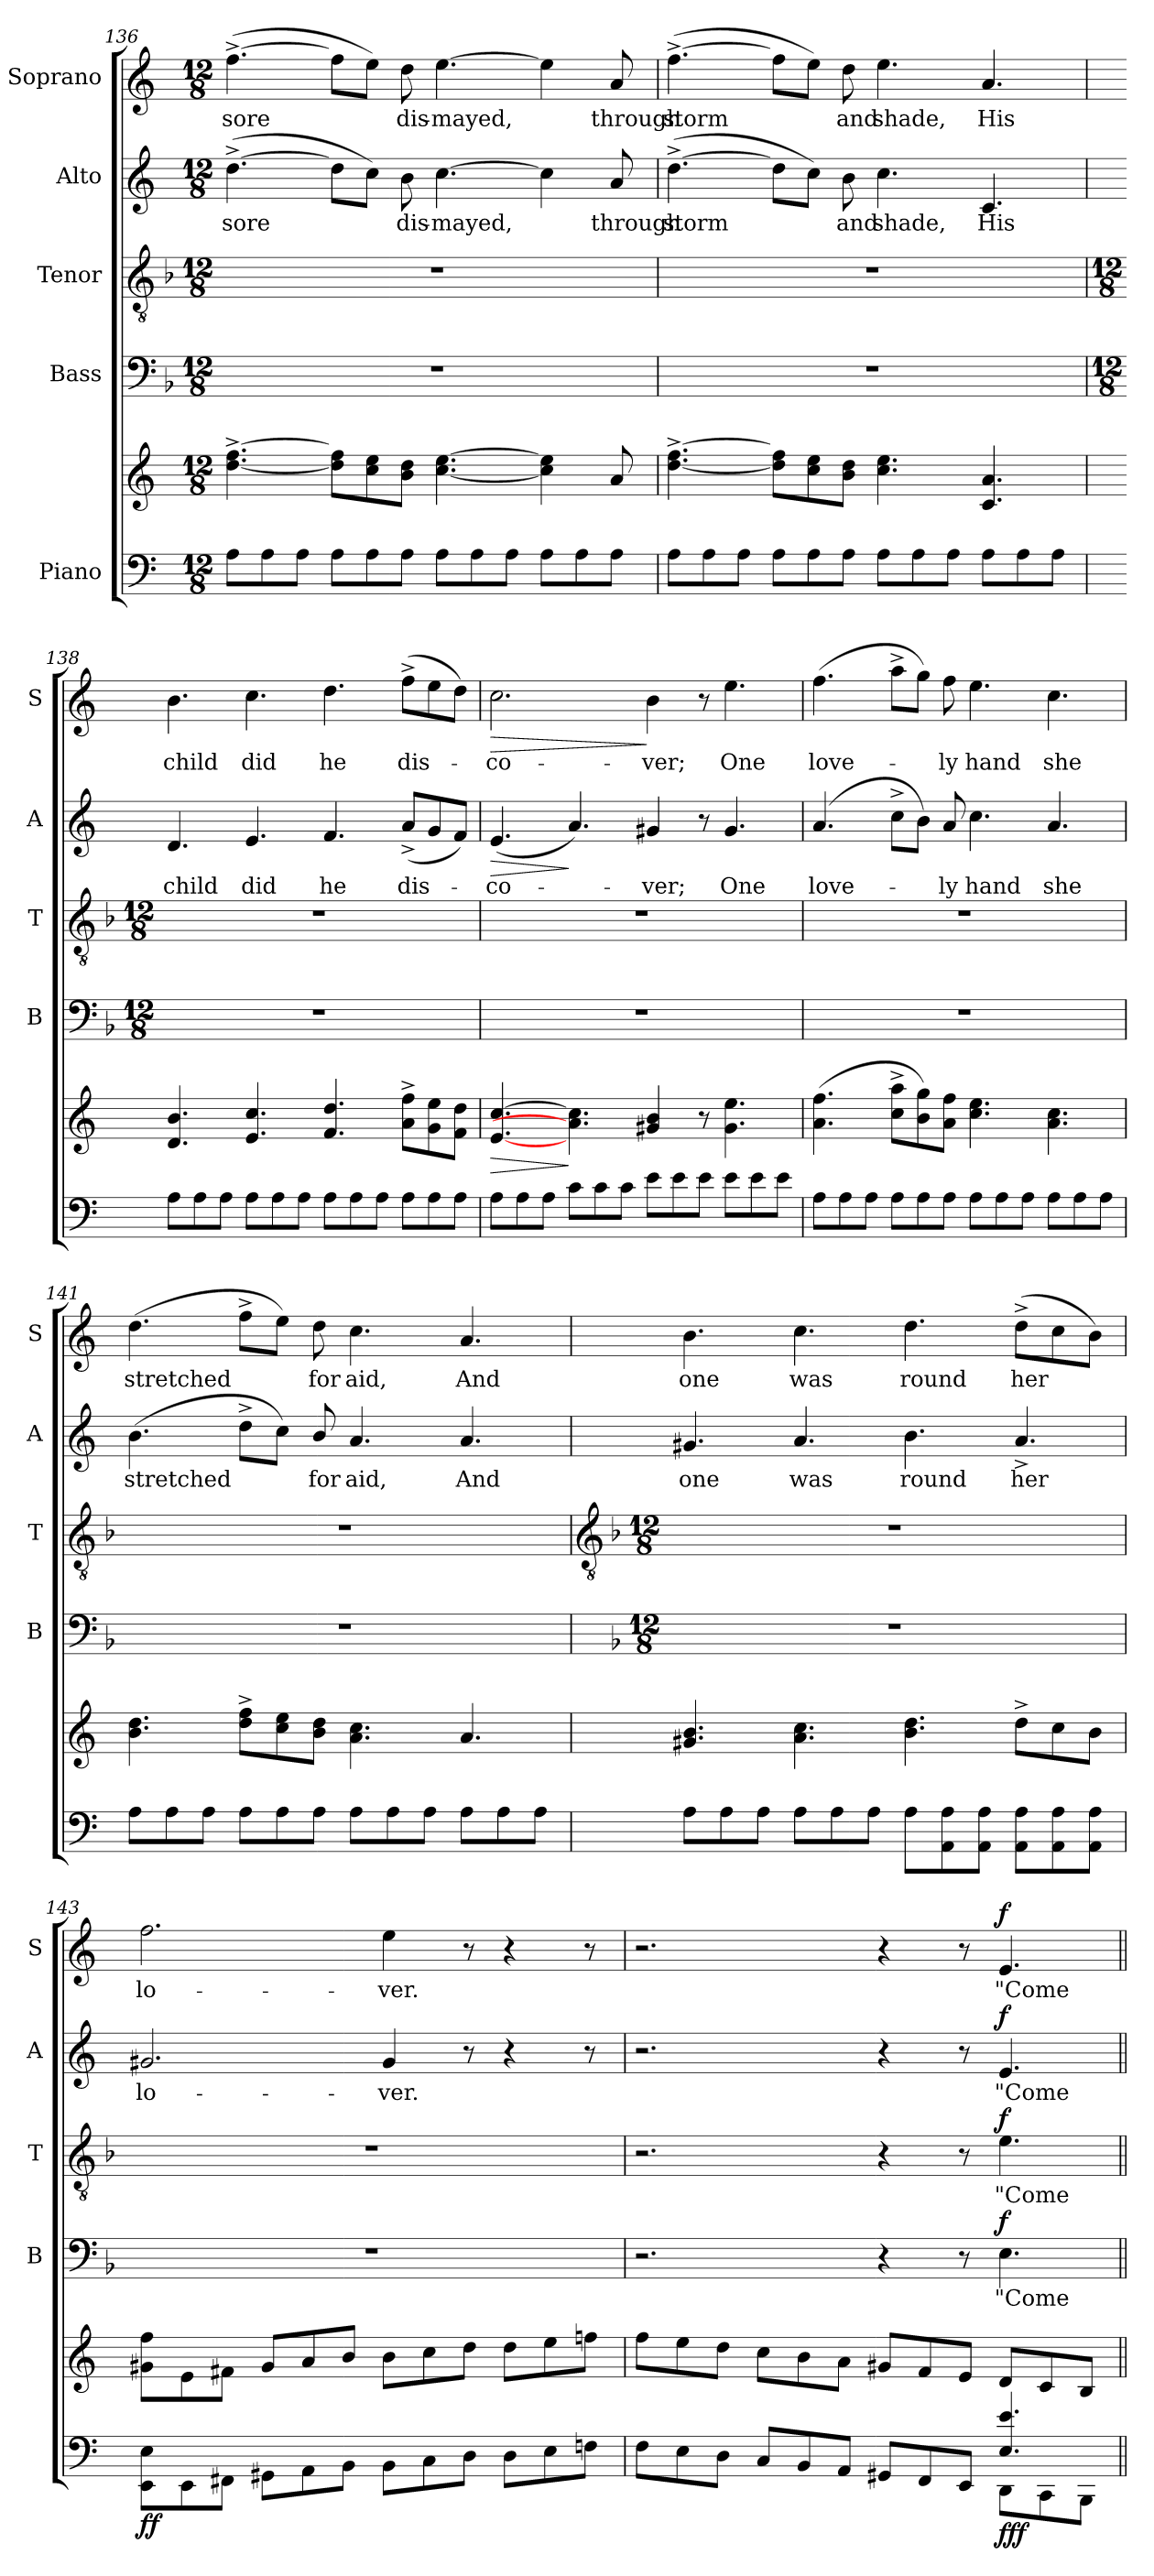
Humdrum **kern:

**kern	**kern	**dynam	**kern	**text	**dynam	**kern	**text	**dynam	**kern	**text	**dynam	**kern	**text	**dynam
*part5	*part5	*part5	*part4	*part4	*part4	*part3	*part3	*part3	*part2	*part2	*part2	*part1	*part1	*part1
*staff6	*staff5	*staff5/6	*staff4	*staff4	*staff4	*staff3	*staff3	*staff3	*staff2	*staff2	*staff2	*staff1	*staff1	*staff1
*I"Piano	*	*	*I"Bass	*	*	*I"Tenor	*	*	*I"Alto	*	*	*I"Soprano	*	*
*	*	*	*I'B	*	*	*I'T	*	*	*I'A	*	*	*I'S	*	*
*clefF4	*clefG2	*	*clefF4	*	*	*clefGv2	*	*	*clefG2	*	*	*clefG2	*	*
*k[]	*k[]	*	*k[b-]	*	*	*k[b-]	*	*	*k[]	*	*	*k[]	*	*
*C:	*C:	*	*F:	*	*	*F:	*	*	*C:	*	*	*C:	*	*
*M12/8	*M12/8	*	*M12/8	*	*	*M12/8	*	*	*M12/8	*	*	*M12/8	*	*
=136	=136	=136	=136	=136	=136	=136	=136	=136	=136	=136	=136	=136	=136	=136
!	!	!LO:DY:b=2	!	!	!	!	!	!	!	!LO:LY:b	!	!	!LO:LY:b	!
!	!	!LO:DY:n=1:b	!	!	!	!	!	!	!	!	!	!	!	!
8AL	[4.dd^ [4.ff^	mf mf	1.r	.	.	1.r	.	.	(>[4.dd^	sore	.	(>[4.ff^	sore	.
8A	.	.	.	.	.	.	.	.	.	.	.	.	.	.
8AJ	.	.	.	.	.	.	.	.	.	.	.	.	.	.
8AL	8dd] 8ff]L	.	.	.	.	.	.	.	8ddL]	.	.	8ffL]	.	.
8A	8cc 8ee	.	.	.	.	.	.	.	8ccJ)	.	.	8eeJ)	.	.
!	!	!	!	!	!	!	!	!	!	!LO:LY:b	!	!	!LO:LY:b	!
8AJ	8b 8ddJ	.	.	.	.	.	.	.	8b	dis-	.	8dd	dis-	.
!	!	!	!	!	!	!	!	!	!	!LO:LY:b	!	!	!LO:LY:b	!
8AL	[4.cc [4.ee	.	.	.	.	.	.	.	[4.cc	-mayed,	.	[4.ee	-mayed,	.
8A	.	.	.	.	.	.	.	.	.	.	.	.	.	.
8AJ	.	.	.	.	.	.	.	.	.	.	.	.	.	.
8AL	4cc] 4ee]	.	.	.	.	.	.	.	4cc]	.	.	4ee]	.	.
8A	.	.	.	.	.	.	.	.	.	.	.	.	.	.
!	!	!	!	!	!	!	!	!	!	!LO:LY:b	!	!	!LO:LY:b	!
8AJ	8a	.	.	.	.	.	.	.	8a	through	.	8a	through	.
=137	=137	=137	=137	=137	=137	=137	=137	=137	=137	=137	=137	=137	=137	=137
!	!	!	!	!	!	!	!	!	!	!LO:LY:b	!	!	!LO:LY:b	!
8AL	[4.dd^ [4.ff^	.	1.r	.	.	1.r	.	.	(>[4.dd^	storm	.	(>[4.ff^	storm	.
8A	.	.	.	.	.	.	.	.	.	.	.	.	.	.
8AJ	.	.	.	.	.	.	.	.	.	.	.	.	.	.
8AL	8dd] 8ff]L	.	.	.	.	.	.	.	8ddL]	.	.	8ffL]	.	.
8A	8cc 8ee	.	.	.	.	.	.	.	8ccJ)	.	.	8eeJ)	.	.
!	!	!	!	!	!	!	!	!	!	!LO:LY:b	!	!	!LO:LY:b	!
8AJ	8b 8ddJ	.	.	.	.	.	.	.	8b	and	.	8dd	and	.
!	!	!	!	!	!	!	!	!	!	!LO:LY:b	!	!	!LO:LY:b	!
8AL	4.cc 4.ee	.	.	.	.	.	.	.	4.cc	shade,	.	4.ee	shade,	.
8A	.	.	.	.	.	.	.	.	.	.	.	.	.	.
8AJ	.	.	.	.	.	.	.	.	.	.	.	.	.	.
!	!	!	!	!	!	!	!	!	!	!LO:LY:b	!	!	!LO:LY:b	!
8AL	4.c 4.a	.	.	.	.	.	.	.	4.c	His	.	4.a	His	.
8A	.	.	.	.	.	.	.	.	.	.	.	.	.	.
8AJ	.	.	.	.	.	.	.	.	.	.	.	.	.	.
!!LO:LB:g=z
=138	=138	=138	=138	=138	=138	=138	=138	=138	=138	=138	=138	=138	=138	=138
*	*	*	*M12/8	*	*	*M12/8	*	*	*	*	*	*	*	*
!	!	!	!	!	!	!	!	!	!	!LO:LY:b	!	!	!LO:LY:b	!
8AL	4.d 4.b	.	1.r	.	.	1.r	.	.	4.d	child	.	4.b	child	.
8A	.	.	.	.	.	.	.	.	.	.	.	.	.	.
8AJ	.	.	.	.	.	.	.	.	.	.	.	.	.	.
!	!	!	!	!	!	!	!	!	!	!LO:LY:b	!	!	!LO:LY:b	!
8AL	4.e 4.cc	.	.	.	.	.	.	.	4.e	did	.	4.cc	did	.
8A	.	.	.	.	.	.	.	.	.	.	.	.	.	.
8AJ	.	.	.	.	.	.	.	.	.	.	.	.	.	.
!	!	!	!	!	!	!	!	!	!	!LO:LY:b	!	!	!LO:LY:b	!
8AL	4.f 4.dd	.	.	.	.	.	.	.	4.f	he	.	4.dd	he	.
8A	.	.	.	.	.	.	.	.	.	.	.	.	.	.
8AJ	.	.	.	.	.	.	.	.	.	.	.	.	.	.
!	!	!	!	!	!	!	!	!	!	!LO:LY:b	!	!	!LO:LY:b	!
8AL	8a^ 8ff^L	.	.	.	.	.	.	.	(<8a^L	dis-	.	(>8ff^L	dis-	.
8A	8g 8ee	.	.	.	.	.	.	.	8g	.	.	8ee	.	.
8AJ	8f 8ddJ	.	.	.	.	.	.	.	8fJ)	.	.	8ddJ)	.	.
=139	=139	=139	=139	=139	=139	=139	=139	=139	=139	=139	=139	=139	=139	=139
!	!	!LO:HP:b	!	!	!	!	!	!	!	!LO:LY:b	!LO:HP:b	!	!LO:LY:b	!LO:HP:b
8AL	[4.e [4.cc	>	1.r	.	.	1.r	.	.	(<4.e	co-	>	2.cc	co-	>
8A	.	.	.	.	.	.	.	.	.	.	.	.	.	.
8AJ	.	.	.	.	.	.	.	.	.	.	.	.	.	.
8cL	4.a] 4.cc]	]	.	.	.	.	.	.	4.a)	.	]	.	.	.
8c	.	.	.	.	.	.	.	.	.	.	.	.	.	.
8cJ	.	.	.	.	.	.	.	.	.	.	.	.	.	.
!	!	!	!	!	!	!	!	!	!	!LO:LY:b	!	!	!LO:LY:b	!
8eL	4g#X 4b	.	.	.	.	.	.	.	4g#X	ver;	.	4b	-ver;	]
8e	.	.	.	.	.	.	.	.	.	.	.	.	.	.
8eJ	8r	.	.	.	.	.	.	.	8r	.	.	8r	.	.
!	!	!	!	!	!	!	!	!	!	!LO:LY:b	!	!	!LO:LY:b	!
8eL	4.g# 4.ee	.	.	.	.	.	.	.	4.g#	One	.	4.ee	One	.
8e	.	.	.	.	.	.	.	.	.	.	.	.	.	.
8eJ	.	.	.	.	.	.	.	.	.	.	.	.	.	.
=140	=140	=140	=140	=140	=140	=140	=140	=140	=140	=140	=140	=140	=140	=140
!	!	!	!	!	!	!	!	!	!	!LO:LY:b	!	!	!LO:LY:b	!
8AL	(>4.a 4.ff	.	1.r	.	.	1.r	.	.	(>4.a	love-	.	(>4.ff	love-	.
8A	.	.	.	.	.	.	.	.	.	.	.	.	.	.
8AJ	.	.	.	.	.	.	.	.	.	.	.	.	.	.
8AL	8cc^ 8aa^L	.	.	.	.	.	.	.	8cc^L	.	.	8aa^L	.	.
8A	8b 8gg)	.	.	.	.	.	.	.	8bJ)	.	.	8ggJ)	.	.
!	!	!	!	!	!	!	!	!	!	!LO:LY:b	!	!	!LO:LY:b	!
8AJ	8a 8ffJ	.	.	.	.	.	.	.	8a	ly	.	8ff	ly	.
!	!	!	!	!	!	!	!	!	!	!LO:LY:b	!	!	!LO:LY:b	!
8AL	4.cc 4.ee	.	.	.	.	.	.	.	4.cc	hand	.	4.ee	hand	.
8A	.	.	.	.	.	.	.	.	.	.	.	.	.	.
8AJ	.	.	.	.	.	.	.	.	.	.	.	.	.	.
!	!	!	!	!	!	!	!	!	!	!LO:LY:b	!	!	!LO:LY:b	!
8AL	4.a 4.cc	.	.	.	.	.	.	.	4.a	she	.	4.cc	she	.
8A	.	.	.	.	.	.	.	.	.	.	.	.	.	.
8AJ	.	.	.	.	.	.	.	.	.	.	.	.	.	.
=141	=141	=141	=141	=141	=141	=141	=141	=141	=141	=141	=141	=141	=141	=141
!	!	!	!	!	!	!	!	!	!	!LO:LY:b	!	!	!LO:LY:b	!
8AL	4.b 4.dd	.	1.r	.	.	1.r	.	.	(>4.b	stretched	.	(>4.dd	stretched	.
8A	.	.	.	.	.	.	.	.	.	.	.	.	.	.
8AJ	.	.	.	.	.	.	.	.	.	.	.	.	.	.
8AL	8dd^ 8ff^L	.	.	.	.	.	.	.	8dd^L	.	.	8ff^L	.	.
8A	8cc 8ee	.	.	.	.	.	.	.	8ccJ)	.	.	8eeJ)	.	.
!	!	!	!	!	!	!	!	!	!	!LO:LY:b	!	!	!LO:LY:b	!
8AJ	8b 8ddJ	.	.	.	.	.	.	.	8b/	for	.	8dd	for	.
!	!	!	!	!	!	!	!	!	!	!LO:LY:b	!	!	!LO:LY:b	!
8AL	4.a 4.cc	.	.	.	.	.	.	.	4.a	aid,	.	4.cc	aid,	.
8A	.	.	.	.	.	.	.	.	.	.	.	.	.	.
8AJ	.	.	.	.	.	.	.	.	.	.	.	.	.	.
!	!	!	!	!	!	!	!	!	!	!LO:LY:b	!	!	!LO:LY:b	!
8AL	4.a	.	.	.	.	.	.	.	4.a	And	.	4.a	And	.
8A	.	.	.	.	.	.	.	.	.	.	.	.	.	.
8AJ	.	.	.	.	.	.	.	.	.	.	.	.	.	.
!!LO:LB:g=z
=142	=142	=142	=142	=142	=142	=142	=142	=142	=142	=142	=142	=142	=142	=142
*	*	*	*	*	*	*clefGv2	*	*	*	*	*	*	*	*
*	*	*	*k[b-]	*	*	*k[b-]	*	*	*	*	*	*	*	*
*	*	*	*F:	*	*	*F:	*	*	*	*	*	*	*	*
*	*	*	*M12/8	*	*	*M12/8	*	*	*	*	*	*	*	*
!LO:N:vis=1	!	!	!LO:N:vis=1	!	!	!LO:N:vis=1	!	!	!	!LO:LY:b	!	!	!LO:LY:b	!
*^	*	*	*	*	*	*	*	*	*	*	*	*	*	*
1.ryy	8AL	4.g#X 4.b	.	1.r	.	.	1.r	.	.	4.g#X	one	.	4.b	one	.
.	8A	.	.	.	.	.	.	.	.	.	.	.	.	.	.
.	8AJ	.	.	.	.	.	.	.	.	.	.	.	.	.	.
!	!	!	!	!	!	!	!	!	!	!	!LO:LY:b	!	!	!LO:LY:b	!
.	8AL	4.a 4.cc	.	.	.	.	.	.	.	4.a	was	.	4.cc	was	.
.	8A	.	.	.	.	.	.	.	.	.	.	.	.	.	.
.	8AJ	.	.	.	.	.	.	.	.	.	.	.	.	.	.
!	!	!	!	!	!	!	!	!	!	!	!LO:LY:b	!	!	!LO:LY:b	!
.	8AL	4.b 4.dd	.	.	.	.	.	.	.	4.b	round	.	4.dd	round	.
.	8AA 8A	.	.	.	.	.	.	.	.	.	.	.	.	.	.
.	8AA 8AJ	.	.	.	.	.	.	.	.	.	.	.	.	.	.
!	!	!	!	!	!	!	!	!	!	!	!LO:LY:b	!	!	!LO:LY:b	!
.	8AA 8AL	8dd^L	.	.	.	.	.	.	.	4.a^	her	.	(>8dd^L	her	.
.	8AA 8A	8cc	.	.	.	.	.	.	.	.	.	.	8cc	.	.
.	8AA 8AJ	8bJ	.	.	.	.	.	.	.	.	.	.	8bJ)	.	.
=143	=143	=143	=143	=143	=143	=143	=143	=143	=143	=143	=143	=143	=143	=143	=143
!LO:N:vis=1	!	!	!LO:DY:b=2	!LO:N:vis=1	!	!	!LO:N:vis=1	!	!	!	!LO:LY:b	!	!	!LO:LY:b	!
!	!	!	!LO:DY:n=1:b	!	!	!	!	!	!	!	!	!	!	!	!
1.ryy	8EE 8EL	8g#X 8ffL	f f	1.r	.	.	1.r	.	.	2.g#X	lo-	.	2.ff	lo-	.
.	8EE	8e	.	.	.	.	.	.	.	.	.	.	.	.	.
.	8FF#XJ	8f#XJ	.	.	.	.	.	.	.	.	.	.	.	.	.
.	8GG#XL	8g#L	.	.	.	.	.	.	.	.	.	.	.	.	.
.	8AA	8a	.	.	.	.	.	.	.	.	.	.	.	.	.
.	8BBJ	8bJ	.	.	.	.	.	.	.	.	.	.	.	.	.
!	!	!	!	!	!	!	!	!	!	!	!LO:LY:b	!	!	!LO:LY:b	!
.	8BBL	8bL	.	.	.	.	.	.	.	4g#	-ver.	.	4ee	-ver.	.
.	8C	8cc	.	.	.	.	.	.	.	.	.	.	.	.	.
.	8DJ	8ddJ	.	.	.	.	.	.	.	8r	.	.	8r	.	.
.	8DL	8ddL	.	.	.	.	.	.	.	4r	.	.	4r	.	.
.	8E	8ee	.	.	.	.	.	.	.	.	.	.	.	.	.
.	8FnJ	8ffnJ	.	.	.	.	.	.	.	8r	.	.	8r	.	.
=144	=144	=144	=144	=144	=144	=144	=144	=144	=144	=144	=144	=144	=144	=144	=144
2.ryy	8FL	8ffL	.	2.r	.	.	2.r	.	.	2.r	.	.	2.r	.	.
.	8E	8ee	.	.	.	.	.	.	.	.	.	.	.	.	.
.	8DJ	8ddJ	.	.	.	.	.	.	.	.	.	.	.	.	.
.	8CL	8ccL	.	.	.	.	.	.	.	.	.	.	.	.	.
.	8BB	8b	.	.	.	.	.	.	.	.	.	.	.	.	.
.	8AAJ	8aJ	.	.	.	.	.	.	.	.	.	.	.	.	.
4.ryy	8GG#XL	8g#XL	.	4r	.	.	4r	.	.	4r	.	.	4r	.	.
.	8FF	8f	.	.	.	.	.	.	.	.	.	.	.	.	.
.	8EEJ	8eJ	.	8r	.	.	8r	.	.	8r	.	.	8r	.	.
!	!	!	!LO:DY:b=2	!	!LO:LY:b	!	!	!LO:LY:b	!	!	!LO:LY:b	!	!	!LO:LY:b	!
!	!	!	!LO:DY:n=1:b=2	!	!	!	!	!	!	!	!	!	!	!	!
!	!	!	!LO:DY:n=2:b	!	!	!LO:DY:b	!	!	!LO:DY:b	!	!	!LO:DY:b	!	!	!LO:DY:b
4.E/ 4.e/	8DD\L	8dL	f f f	4.E	"Come	f	4.e	"Come	f	4.e	"Come	f	4.e	"Come	f
.	8CC\	8c	.	.	.	.	.	.	.	.	.	.	.	.	.
.	8BBB\J	8BJ	.	.	.	.	.	.	.	.	.	.	.	.	.
*v	*v	*	*	*	*	*	*	*	*	*	*	*	*	*	*
=||	=||	=||	=||	=||	=||	=||	=||	=||	=||	=||	=||	=||	=||	=||
*-	*-	*-	*-	*-	*-	*-	*-	*-	*-	*-	*-	*-	*-	*-
